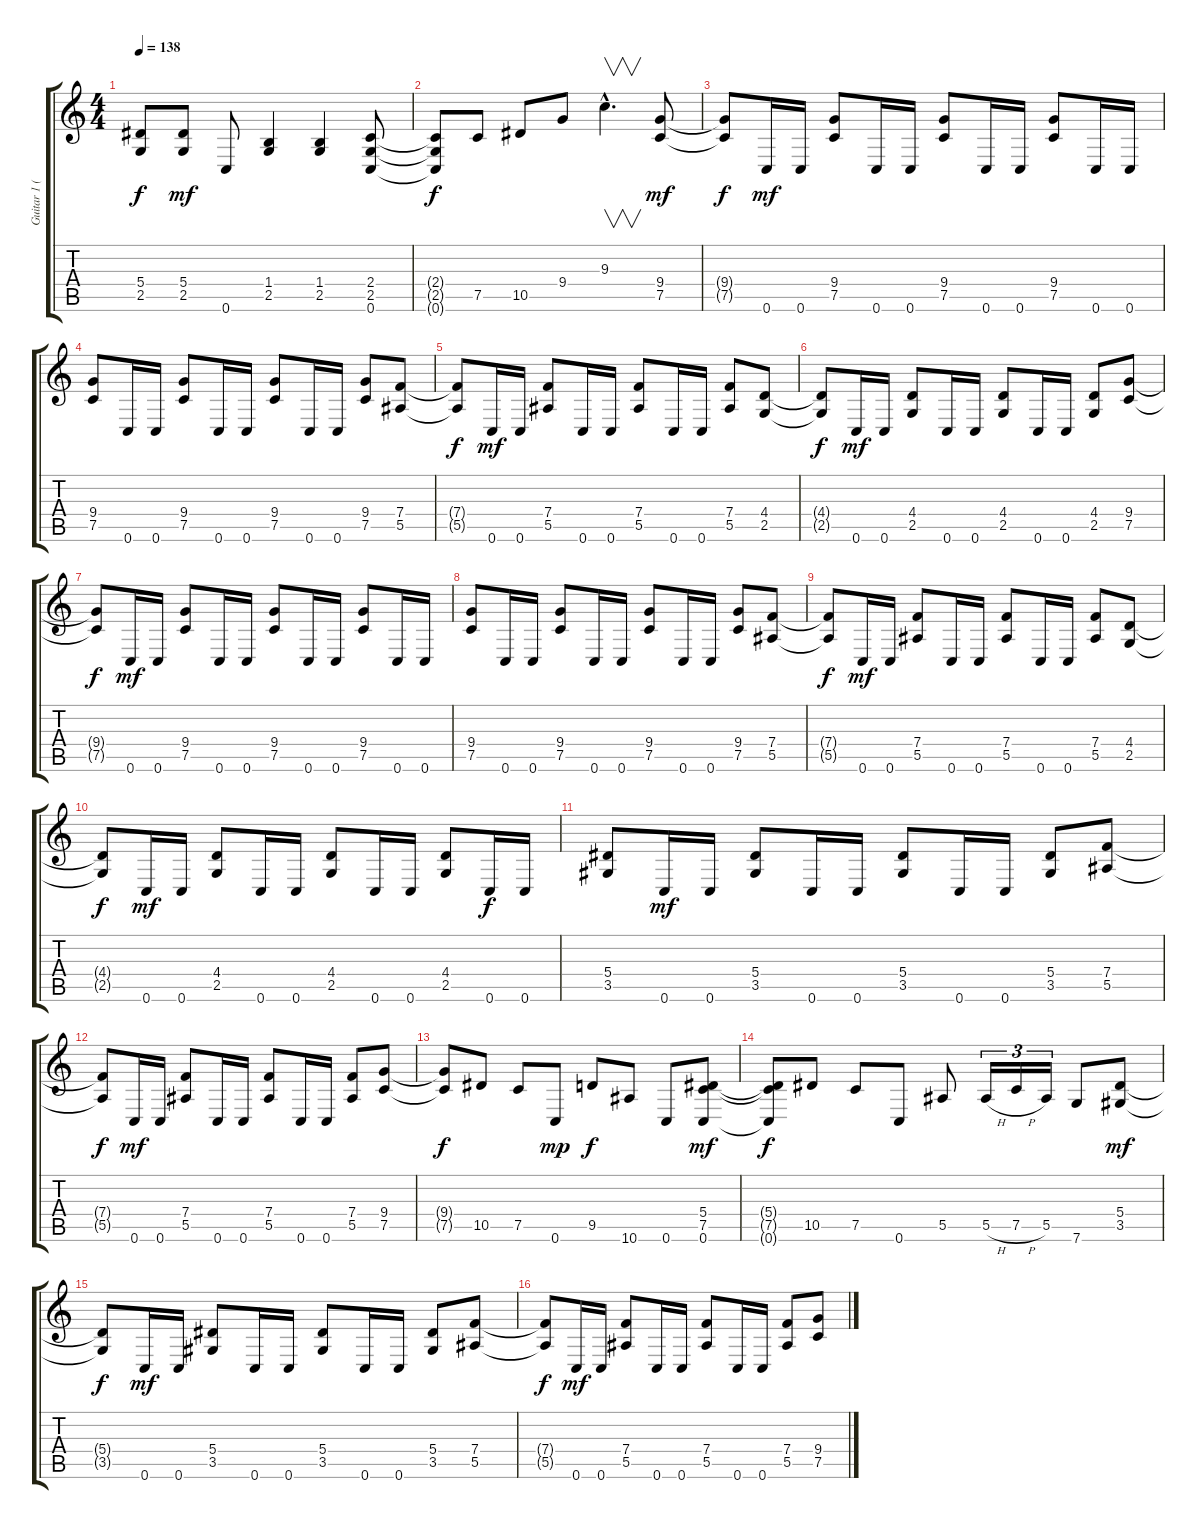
\track ("Guitar 1 (Lead)" "Guitar 1 (") {instrument distortionguitar}
\staff {score tabs}
\tuning (C4 G3 Eb3 Bb2 F2 C2) {hide}
\ts (4 4)
\tempo 138
\clef g2
\ks c
(5.4{t} 2.5{t}).8{dy f} (5.4 2.5).8{dy mf} 0.6.8 (1.4 2.5).4 (1.4 2.5).4 (2.4 2.5 0.6).8 |
(2.4{t} 2.5{t} 0.6{t}).8{dy f} 7.5.8 10.5.8 9.4.8 9.3{hac}.4{v d} (9.4 7.5).8{dy mf balance 3} |
(9.4{t} 7.5{t}).8{dy f} 0.6.16{dy mf} 0.6.16 (9.4 7.5).8 0.6.16 0.6.16 (9.4 7.5).8 0.6.16 0.6.16 (9.4 7.5).8 0.6.16 0.6.16 |
(9.4 7.5).8 0.6.16 0.6.16 (9.4 7.5).8 0.6.16 0.6.16 (9.4 7.5).8 0.6.16 0.6.16 (9.4 7.5).8 (7.4 5.5).8 |
(7.4{t} 5.5{t}).8{dy f} 0.6.16{dy mf} 0.6.16 (7.4 5.5).8 0.6.16 0.6.16 (7.4 5.5).8 0.6.16 0.6.16 (7.4 5.5).8 (4.4 2.5).8 |
(4.4{t} 2.5{t}).8{dy f} 0.6.16{dy mf} 0.6.16 (4.4 2.5).8 0.6.16 0.6.16 (4.4 2.5).8 0.6.16 0.6.16 (4.4 2.5).8 (9.4 7.5).8 |
(9.4{t} 7.5{t}).8{dy f} 0.6.16{dy mf} 0.6.16 (9.4 7.5).8 0.6.16 0.6.16 (9.4 7.5).8 0.6.16 0.6.16 (9.4 7.5).8 0.6.16 0.6.16 |
(9.4 7.5).8 0.6.16 0.6.16 (9.4 7.5).8 0.6.16 0.6.16 (9.4 7.5).8 0.6.16 0.6.16 (9.4 7.5).8 (7.4 5.5).8 |
(7.4{t} 5.5{t}).8{dy f} 0.6.16{dy mf} 0.6.16 (7.4 5.5).8 0.6.16 0.6.16 (7.4 5.5).8 0.6.16 0.6.16 (7.4 5.5).8 (4.4 2.5).8 |
(4.4{t} 2.5{t}).8{dy f} 0.6.16{dy mf} 0.6.16 (4.4 2.5).8 0.6.16 0.6.16 (4.4 2.5).8 0.6.16 0.6.16 (4.4 2.5).8 0.6.16{dy f} 0.6.16 |
(5.4 3.5).8 0.6.16{dy mf} 0.6.16 (5.4 3.5).8 0.6.16 0.6.16 (5.4 3.5).8 0.6.16 0.6.16 (5.4 3.5).8 (7.4 5.5).8 |
(7.4{t} 5.5{t}).8{dy f} 0.6.16{dy mf} 0.6.16 (7.4 5.5).8 0.6.16 0.6.16 (7.4 5.5).8 0.6.16 0.6.16 (7.4 5.5).8 (9.4 7.5).8 |
(9.4{t} 7.5{t}).8{dy f} 10.5.8 7.5.8 0.6.8{dy mp} 9.5.8{dy f} 10.6.8 0.6.8 (5.4 7.5 0.6).8{dy mf} |
(5.4{t} 7.5{t} 0.6{t}).8{dy f} 10.5.8 7.5.8 0.6.8 5.5.8 5.5{h}.16{tu (3 2)} 7.5{h}.16{tu (3 2)} 5.5.16{tu (3 2)} 7.6.8 (5.4 3.5).8{dy mf} |
(5.4{t} 3.5{t}).8{dy f} 0.6.16{dy mf} 0.6.16 (5.4 3.5).8 0.6.16 0.6.16 (5.4 3.5).8 0.6.16 0.6.16 (5.4 3.5).8 (7.4 5.5).8 |
(7.4{t} 5.5{t}).8{dy f} 0.6.16{dy mf} 0.6.16 (7.4 5.5).8 0.6.16 0.6.16 (7.4 5.5).8 0.6.16 0.6.16 (7.4 5.5).8 (9.4 7.5).8
